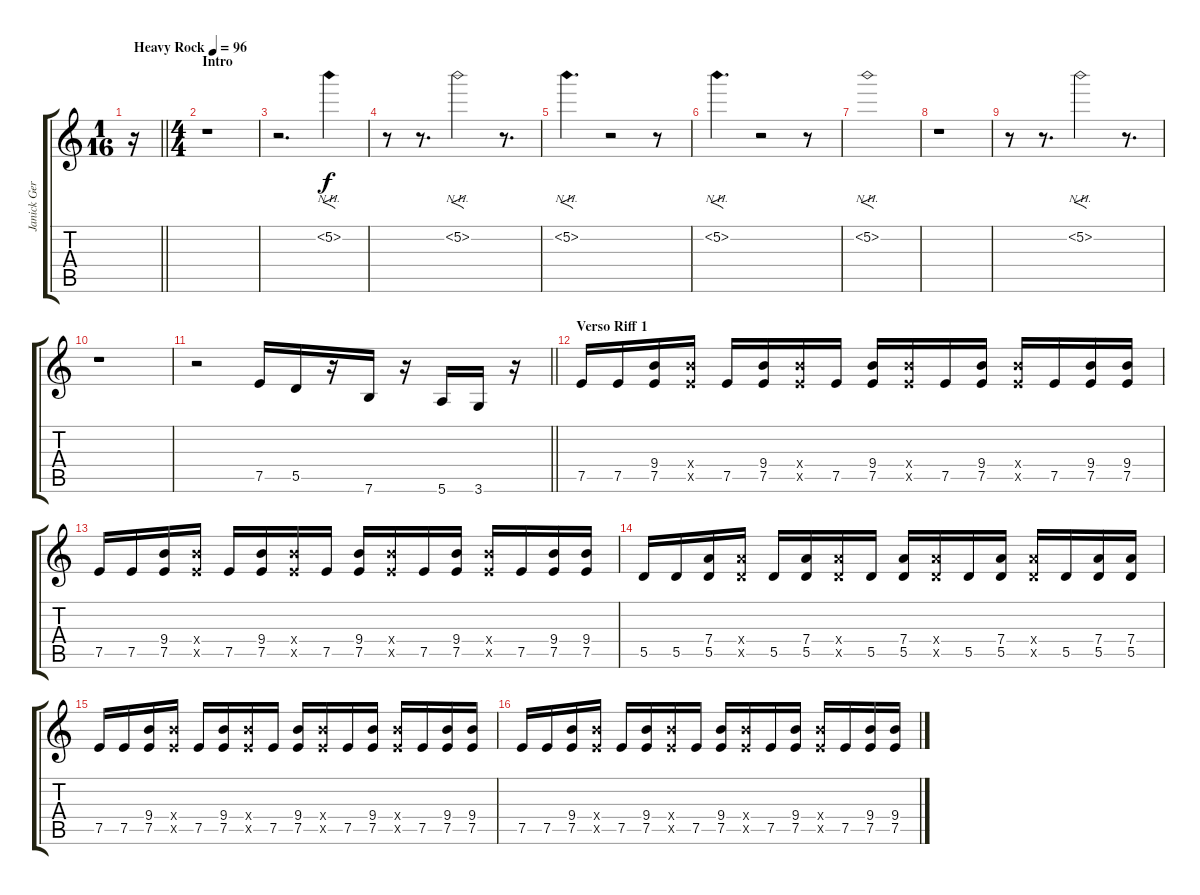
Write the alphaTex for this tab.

\track ("Janick Gers" "Janick Ger") {instrument overdrivenguitar}
\staff {score tabs}
\tuning (E4 B3 G3 D3 A2 E2) {hide}
\ts (1 16)
\tempo (96 "Heavy Rock")
\clef g2
\barLineRight lightlight
\ks c
r.16{dy f instrument overdrivenguitar} |
\ts (4 4)
\section ("" "Intro")
r.1 |
r.2{d} 5.2{nh}.4{f} |
r.8 r.8{d} 5.2{nh}.2{f} r.8{d} |
5.2{nh}.4{f d} r.2 r.8 |
5.2{nh}.4{f d} r.2 r.8 |
5.2{nh}.1{f} |
r.1 |
r.8 r.8{d} 5.2{nh}.2{f} r.8{d} |
r.1 |
\barLineRight lightlight
r.2 7.5.16 5.5.16 r.16 7.6.16 r.16 5.6.16 3.6.16 r.16 |
\section ("" "Verso Riff 1")
7.5.16 7.5.16 (9.4 7.5).16 (9.4{x} 7.5{x}).16 7.5.16 (9.4 7.5).16 (9.4{x} 7.5{x}).16 7.5.16 (9.4 7.5).16 (9.4{x} 7.5{x}).16 7.5.16 (9.4 7.5).16 (9.4{x} 7.5{x}).16 7.5.16 (9.4 7.5).16 (9.4 7.5).16 |
7.5.16 7.5.16 (9.4 7.5).16 (9.4{x} 7.5{x}).16 7.5.16 (9.4 7.5).16 (9.4{x} 7.5{x}).16 7.5.16 (9.4 7.5).16 (9.4{x} 7.5{x}).16 7.5.16 (9.4 7.5).16 (9.4{x} 7.5{x}).16 7.5.16 (9.4 7.5).16 (9.4 7.5).16 |
5.5.16 5.5.16 (7.4 5.5).16 (7.4{x} 5.5{x}).16 5.5.16 (7.4 5.5).16 (7.4{x} 5.5{x}).16 5.5.16 (7.4 5.5).16 (7.4{x} 5.5{x}).16 5.5.16 (7.4 5.5).16 (7.4{x} 5.5{x}).16 5.5.16 (7.4 5.5).16 (7.4 5.5).16 |
7.5.16 7.5.16 (9.4 7.5).16 (9.4{x} 7.5{x}).16 7.5.16 (9.4 7.5).16 (9.4{x} 7.5{x}).16 7.5.16 (9.4 7.5).16 (9.4{x} 7.5{x}).16 7.5.16 (9.4 7.5).16 (9.4{x} 7.5{x}).16 7.5.16 (9.4 7.5).16 (9.4 7.5).16 |
7.5.16 7.5.16 (9.4 7.5).16 (9.4{x} 7.5{x}).16 7.5.16 (9.4 7.5).16 (9.4{x} 7.5{x}).16 7.5.16 (9.4 7.5).16 (9.4{x} 7.5{x}).16 7.5.16 (9.4 7.5).16 (9.4{x} 7.5{x}).16 7.5.16 (9.4 7.5).16 (9.4 7.5).16
